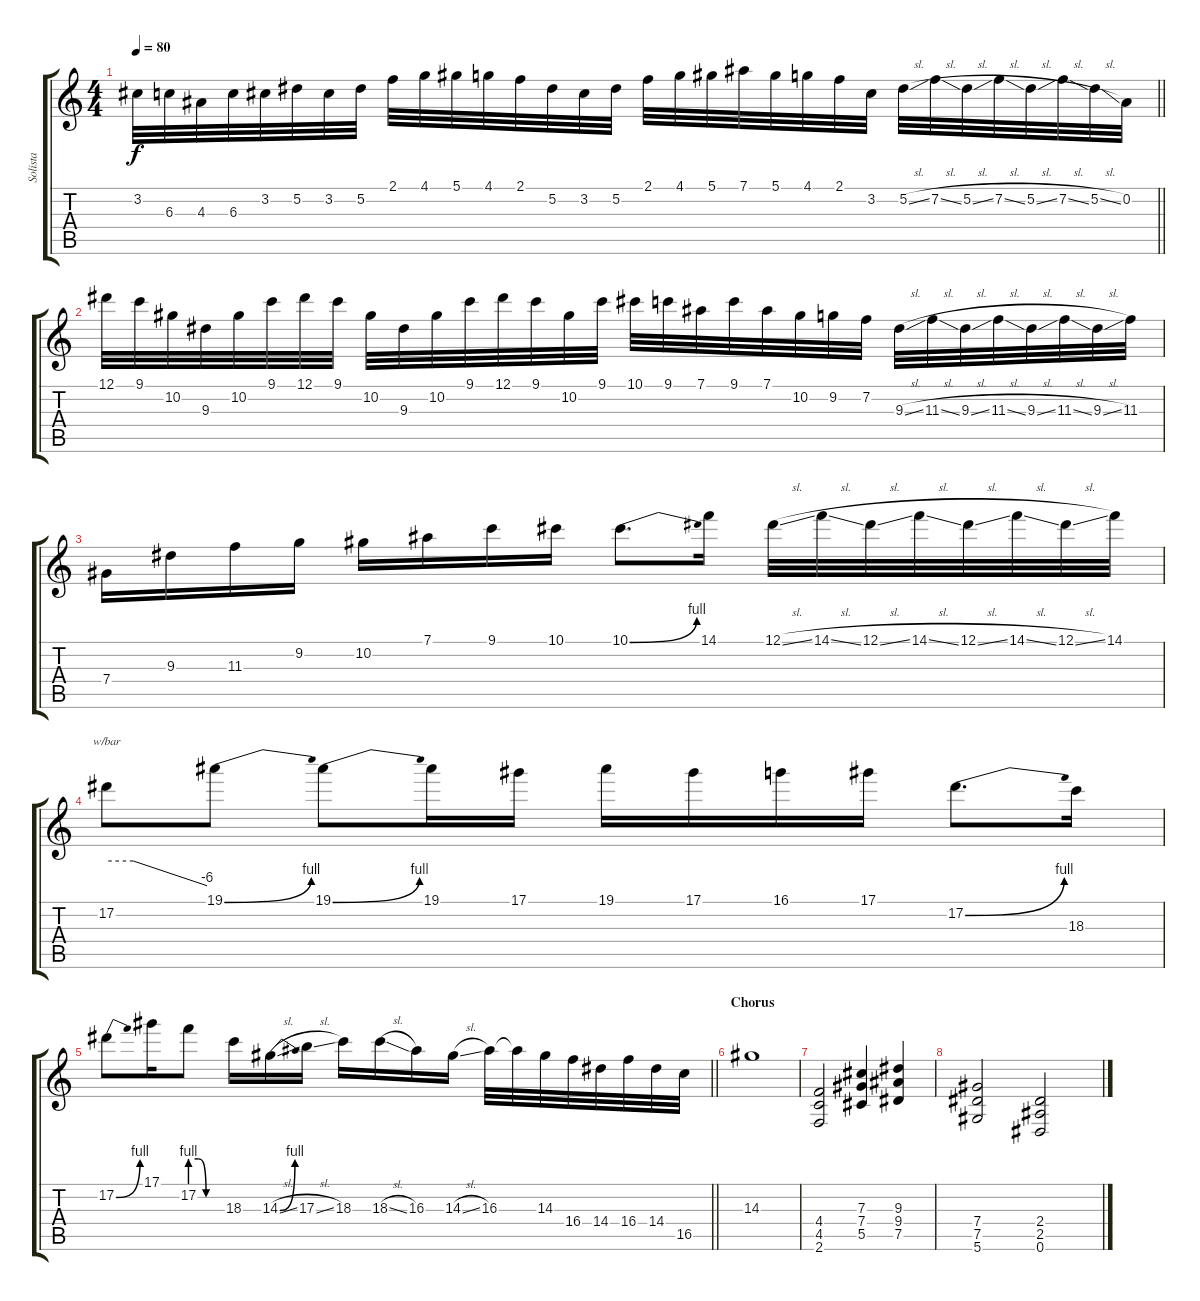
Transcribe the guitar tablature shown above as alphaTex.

\track ("Solista" "Solista") {instrument overdrivenguitar}
\staff {score tabs}
\tuning (Eb4 Bb3 Gb3 Db3 Ab2 Eb2) {hide}
\ts (4 4)
\tempo 80
\clef g2
\barLineRight lightlight
\ks c
3.2.32{dy f} 6.3.32 4.3.32 6.3.32 3.2.32 5.2.32 3.2.32 5.2.32 2.1.32 4.1.32 5.1.32 4.1.32 2.1.32 5.2.32 3.2.32 5.2.32 2.1.32 4.1.32 5.1.32 7.1.32 5.1.32 4.1.32 2.1.32 3.2.32 5.2{sl}.32 7.2{sl}.32 5.2{sl}.32 7.2{sl}.32 5.2{sl}.32 7.2{sl}.32 5.2{sl}.32 0.2.32 |
12.1.32 9.1.32 10.2.32 9.3.32 10.2.32 9.1.32 12.1.32 9.1.32 10.2.32 9.3.32 10.2.32 9.1.32 12.1.32 9.1.32 10.2.32 9.1.32 10.1.32 9.1.32 7.1.32 9.1.32 7.1.32 10.2.32 9.2.32 7.2.32 9.3{sl}.32 11.3{sl}.32 9.3{sl}.32 11.3{sl}.32 9.3{sl}.32 11.3{sl}.32 9.3{sl}.32 11.3.32 |
7.4.16 9.3.16 11.3.16 9.2.16 10.2.16 7.1.16 9.1.16 10.1.16 10.1{be (bend 0 0 60 4)}.8{d} 14.1.16 12.1{sl}.32 14.1{sl}.32 12.1{sl}.32 14.1{sl}.32 12.1{sl}.32 14.1{sl}.32 12.1{sl}.32 14.1.32 |
17.2.8{tbe (custom default 0 0 16 0 60 -24)} 19.1{be (bend 0 0 60 4)}.8 19.1{be (bend 0 0 60 4)}.8 19.1.16 17.1.16 19.1.16 17.1.16 16.1.16 17.1.16 17.2{be (bend 0 0 60 4)}.8{d} 18.3.16 |
\barLineRight lightlight
17.2{be (bend 0 0 60 4)}.8 17.1.16 17.2{be (custom 0 4 15 4 30 0 60 0)}.8 18.3.16 14.3{be (bend 0 0 60 4) sl}.16 17.3{sl}.16 18.3.16 18.3{sl}.16 16.3.16 14.3{sl}.16 16.3.32 16.3{t}.32 14.3.32 16.4.32 14.4.32 16.4.32 14.4.32 16.5.32 |
\section ("" "Chorus")
14.3.1 |
(4.4 4.5 2.6).2 (7.3 7.4 5.5).4 (9.3 9.4 7.5).4 |
(7.4 7.5 5.6).2 (2.4 2.5 0.6).2
